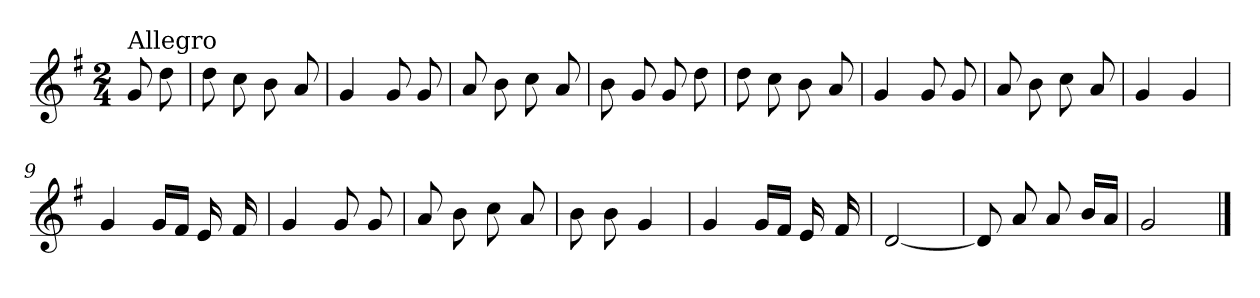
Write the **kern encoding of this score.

**kern
*part1
*staff1
*clefG2
*k[f#]
*G:
*M2/4
=
!LO:TX:a:t=Allegro
8g/
8dd\
=1
8dd\
8cc\
8b\
8a/
=2
4g/
8g/
8g/
=3
8a/
8b\
8cc\
8a/
=4
8b\
8g/
8g/
8dd\
=5
8dd\
8cc\
8b\
8a/
=6
4g/
8g/
8g/
=7
8a/
8b\
8cc\
8a/
!!LO:LB:g=z
=8
4g/
4g/
=9
4g/
16g/LL
16f#/JJ
16e/
16f#/
=10
4g/
8g/
8g/
=11
8a/
8b\
8cc\
8a/
=12
8b\
8b\
4g/
=13
4g/
16g/LL
16f#/JJ
16e/
16f#/
=14
[2d/
=15
8d/]
8a/
8a/
16b/LL
16a/JJ
=16
2g/
==
*-
